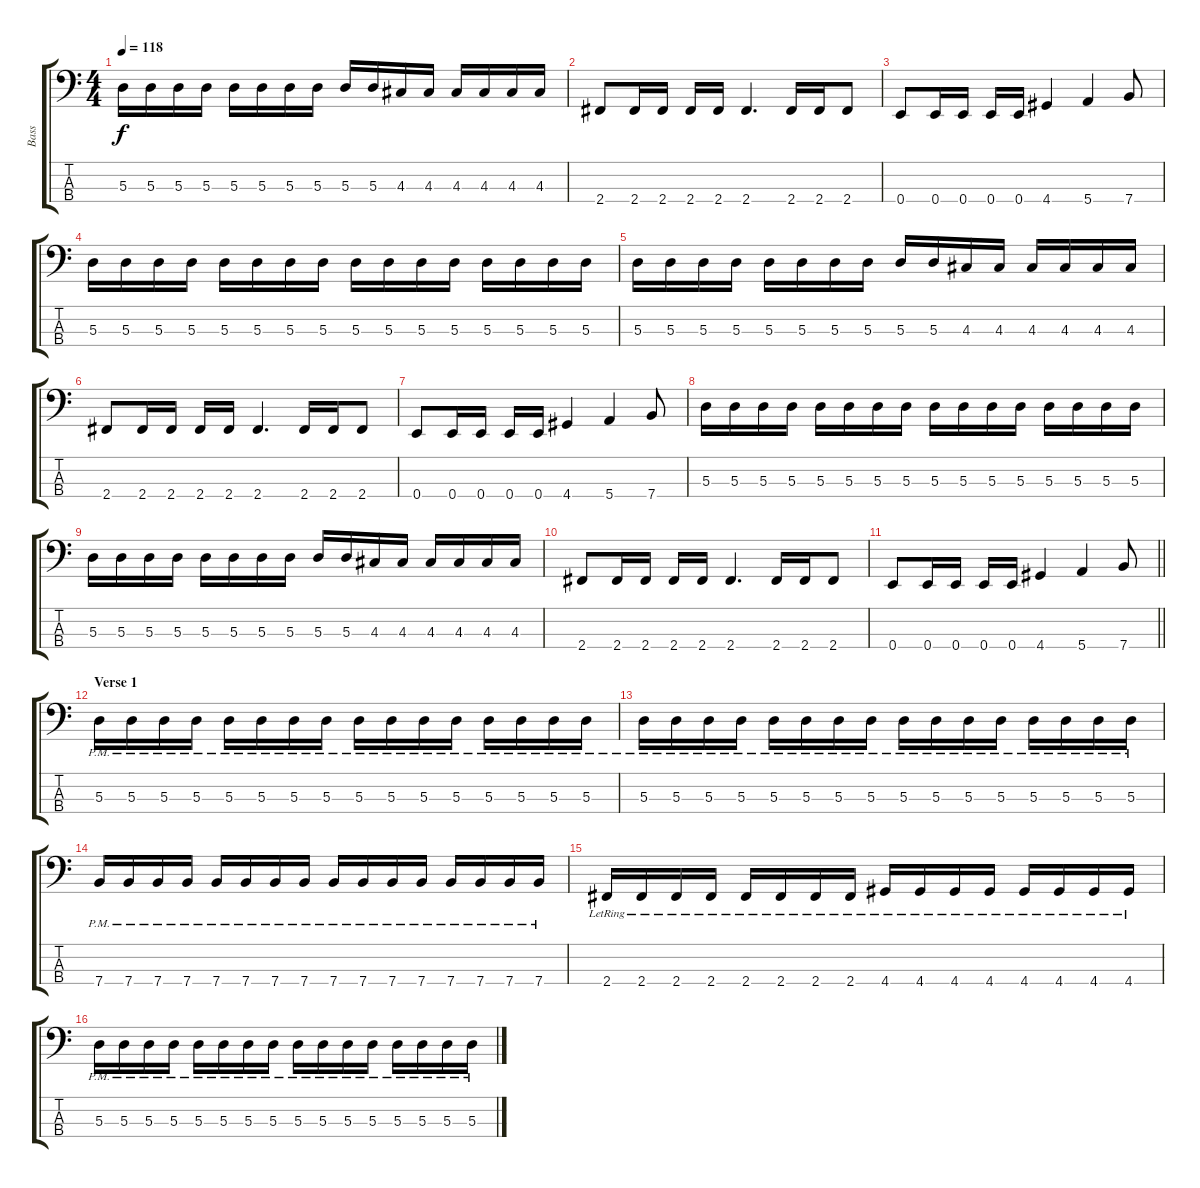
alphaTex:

\track ("Bass" "Bass") {instrument electricbasspick}
\staff {score tabs}
\tuning (G2 D2 A1 E1) {hide}
\ts (4 4)
\tempo 118
\clef f4
\ks c
5.3.16{dy f} 5.3.16 5.3.16 5.3.16 5.3.16 5.3.16 5.3.16 5.3.16 5.3.16 5.3.16 4.3.16 4.3.16 4.3.16 4.3.16 4.3.16 4.3.16 |
2.4.8 2.4.16 2.4.16 2.4.16 2.4.16 2.4.4{d} 2.4.16 2.4.16 2.4.8 |
0.4.8 0.4.16 0.4.16 0.4.16 0.4.16 4.4.4 5.4.4 7.4.8 |
5.3.16 5.3.16 5.3.16 5.3.16 5.3.16 5.3.16 5.3.16 5.3.16 5.3.16 5.3.16 5.3.16 5.3.16 5.3.16 5.3.16 5.3.16 5.3.16 |
5.3.16 5.3.16 5.3.16 5.3.16 5.3.16 5.3.16 5.3.16 5.3.16 5.3.16 5.3.16 4.3.16 4.3.16 4.3.16 4.3.16 4.3.16 4.3.16 |
2.4.8 2.4.16 2.4.16 2.4.16 2.4.16 2.4.4{d} 2.4.16 2.4.16 2.4.8 |
0.4.8 0.4.16 0.4.16 0.4.16 0.4.16 4.4.4 5.4.4 7.4.8 |
5.3.16 5.3.16 5.3.16 5.3.16 5.3.16 5.3.16 5.3.16 5.3.16 5.3.16 5.3.16 5.3.16 5.3.16 5.3.16 5.3.16 5.3.16 5.3.16 |
5.3.16 5.3.16 5.3.16 5.3.16 5.3.16 5.3.16 5.3.16 5.3.16 5.3.16 5.3.16 4.3.16 4.3.16 4.3.16 4.3.16 4.3.16 4.3.16 |
2.4.8 2.4.16 2.4.16 2.4.16 2.4.16 2.4.4{d} 2.4.16 2.4.16 2.4.8 |
\barLineRight lightlight
0.4.8 0.4.16 0.4.16 0.4.16 0.4.16 4.4.4 5.4.4 7.4.8 |
\section ("" "Verse 1")
5.3{pm}.16 5.3{pm}.16 5.3{pm}.16 5.3{pm}.16 5.3{pm}.16 5.3{pm}.16 5.3{pm}.16 5.3{pm}.16 5.3{pm}.16 5.3{pm}.16 5.3{pm}.16 5.3{pm}.16 5.3{pm}.16 5.3{pm}.16 5.3{pm}.16 5.3{pm}.16 |
5.3{pm}.16 5.3{pm}.16 5.3{pm}.16 5.3{pm}.16 5.3{pm}.16 5.3{pm}.16 5.3{pm}.16 5.3{pm}.16 5.3{pm}.16 5.3{pm}.16 5.3{pm}.16 5.3{pm}.16 5.3{pm}.16 5.3{pm}.16 5.3{pm}.16 5.3{pm}.16 |
7.4{pm}.16 7.4{pm}.16 7.4{pm}.16 7.4{pm}.16 7.4{pm}.16 7.4{pm}.16 7.4{pm}.16 7.4{pm}.16 7.4{pm}.16 7.4{pm}.16 7.4{pm}.16 7.4{pm}.16 7.4{pm}.16 7.4{pm}.16 7.4{pm}.16 7.4{pm}.16 |
2.4{lr}.16 2.4{lr}.16 2.4{lr}.16 2.4{lr}.16 2.4{lr}.16 2.4{lr}.16 2.4{lr}.16 2.4{lr}.16 4.4{lr}.16 4.4{lr}.16 4.4{lr}.16 4.4{lr}.16 4.4{lr}.16 4.4{lr}.16 4.4{lr}.16 4.4{lr}.16 |
5.3{pm}.16 5.3{pm}.16 5.3{pm}.16 5.3{pm}.16 5.3{pm}.16 5.3{pm}.16 5.3{pm}.16 5.3{pm}.16 5.3{pm}.16 5.3{pm}.16 5.3{pm}.16 5.3{pm}.16 5.3{pm}.16 5.3{pm}.16 5.3{pm}.16 5.3{pm}.16
